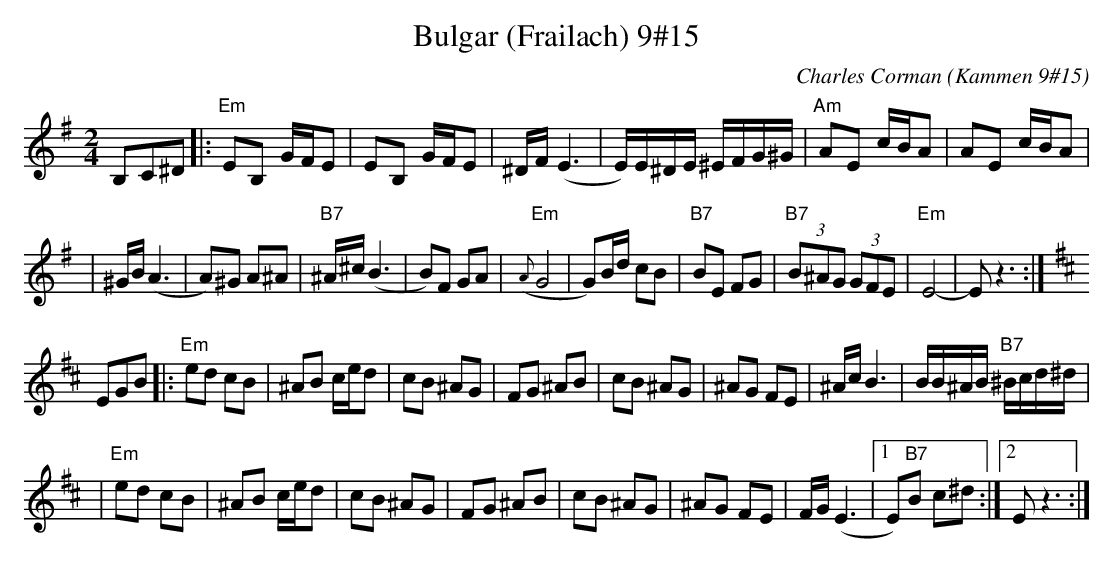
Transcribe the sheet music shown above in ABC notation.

X:1
T: Bulgar (Frailach) 9#15
C: Charles Corman (Kammen 9#15)
M: 2/4
L: 1/16
K: Em
B,2C2^D2 \
|: "Em"E2B,2 GFE2 | E2B,2 GFE2 | ^DF (E6 | E)E^DE ^EFG^G | "Am"A2E2 cBA2 | A2E2 cBA2 |
| ^GB (A6 | A2)^G2 A2^A2 | "B7"^A^c(B6 | B2)F2 G2A2 | "Em"({A}G8 | G2)Bd c2B2 \
| "B7"B2E2 F2G2 | "B7"(3B2^A2G2 (3G2F2E2 | "Em"E8- | E2z6 :| [K:D]
E2G2B2 \
|: "Em"e2d2 c2B2 | ^A2B2 ced2 | c2B2 ^A2G2 | F2G2 ^A2B2 | c2B2 ^A2G2 | ^A2G2 F2E2 | ^AcB6 | BB^AB "B7"^Bcd^d |
| "Em"e2d2 c2B2 | ^A2B2 ced2 | c2B2 ^A2G2 | F2G2 ^A2B2 | c2B2 ^A2G2 | ^A2G2 F2E2 | FG(E6 |1 E2)"B7"B2 c2^d2 :|2 E2z6 :|
